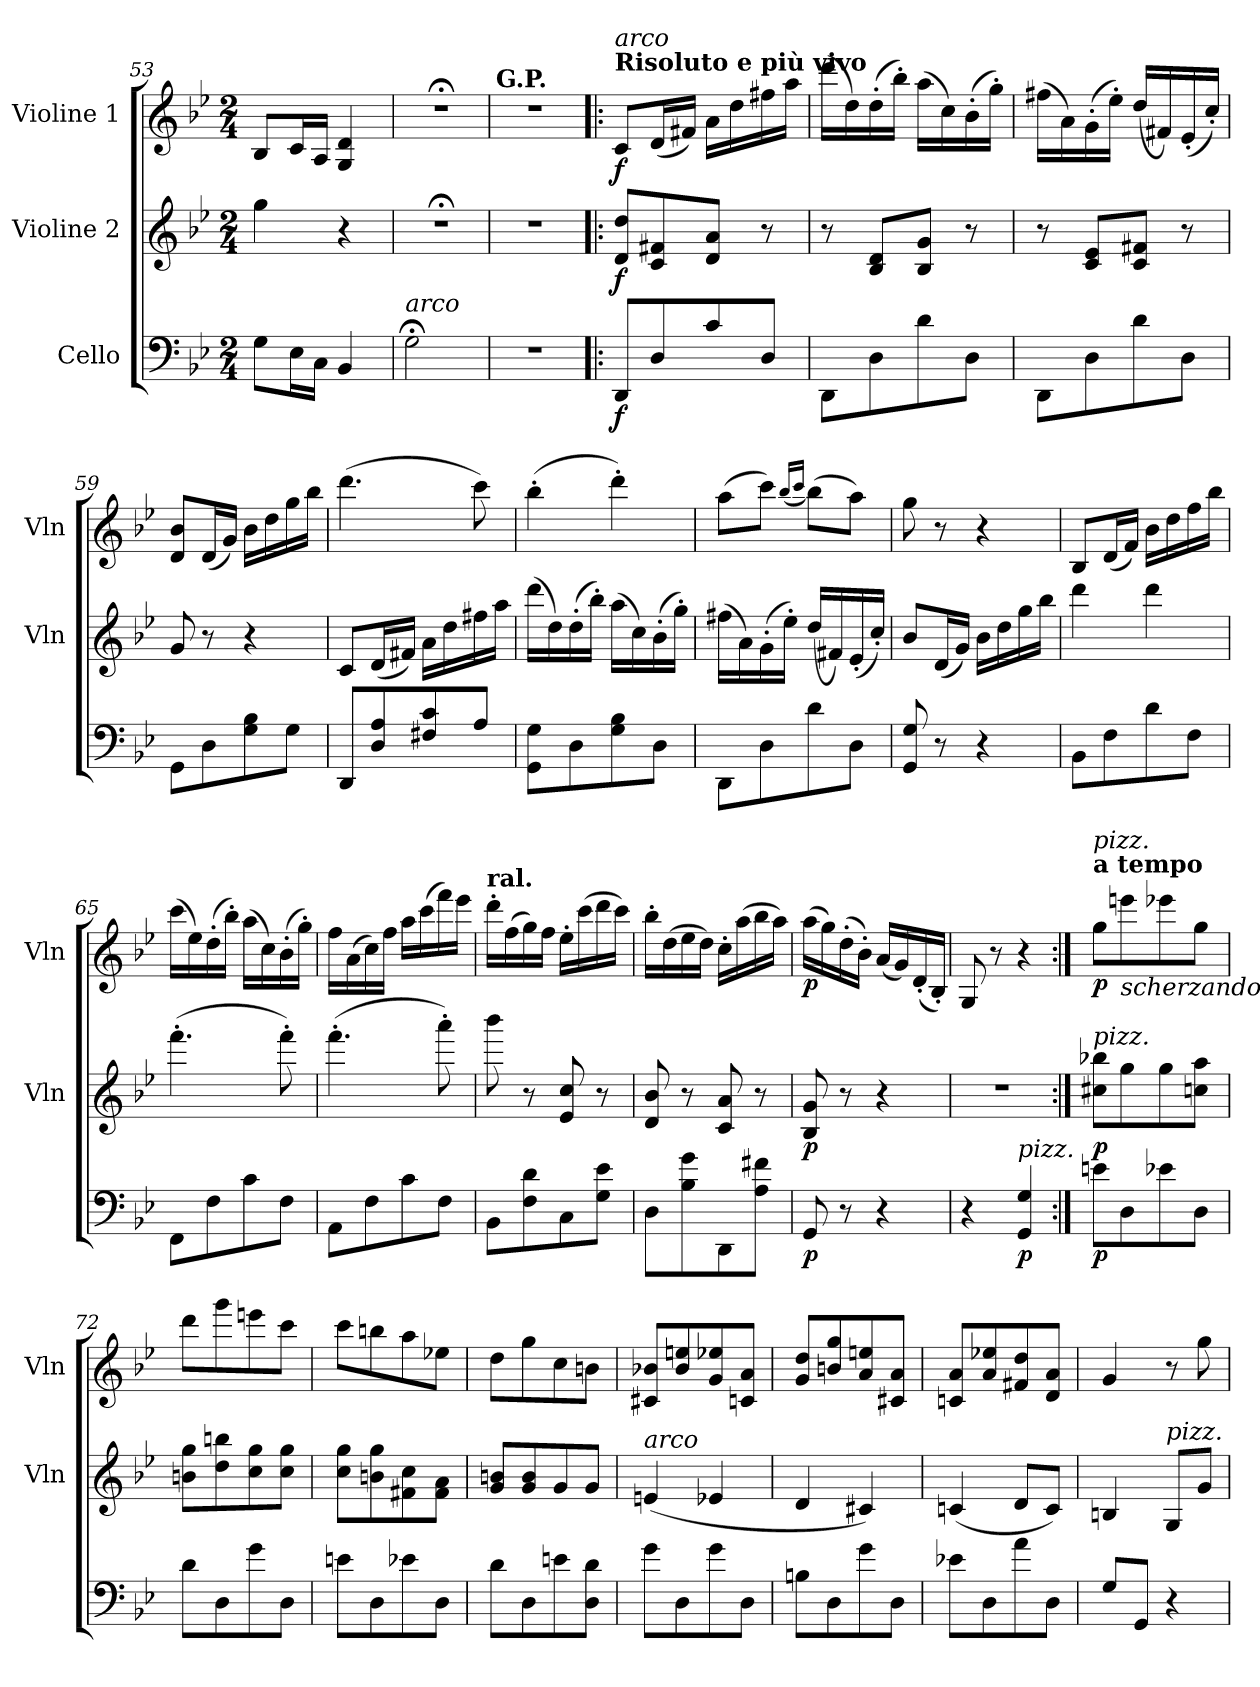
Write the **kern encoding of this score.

**kern	**dynam	**kern	**dynam	**kern	**dynam
*part3	*part3	*part2	*part2	*part1	*part1
*staff3	*staff3	*staff2	*staff2	*staff1	*staff1
*I"Cello	*	*I"Violine 2	*	*I"Violine 1	*
*	*	*I'Vln	*	*I'Vln	*
*clefF4	*	*clefG2	*	*clefG2	*
*k[b-e-]	*	*k[b-e-]	*	*k[b-e-]	*
*B-:	*	*B-:	*	*B-:	*
*M2/4	*	*M2/4	*	*M2/4	*
=53	=53	=53	=53	=53	=53
8GL	.	4gg	.	8B-L	.
16E-L	.	.	.	16cL	.
16CJJ	.	.	.	16AJJ	.
4BB-	.	4r	.	4G 4d	.
=54	=54	=54	=54	=54	=54
!LO:TX:a:i:t=arco	!	!	!	!	!
2G;<	.	2r;<	.	2r;<	.
=55	=55	=55	=55	=55	=55
!	!	!	!	!LO:TX:a:B:t=G.P.	!
2r	.	2r	.	2r	.
=56!|:	=56!|:	=56!|:	=56!|:	=56!|:	=56!|:
!	!	!	!	!LO:TX:a:B:t=Risoluto e più vivo	!
!	!	!	!	!LO:TX:a:i:t=arco	!
!	!LO:DY:b	!	!LO:DY:b	!	!LO:DY:b
8DDL	f	8d 8ddL	f	8cL	f
8D	.	8c 8f#X	.	(<16dL	.
.	.	.	.	16f#XJJ)	.
8c	.	8d 8aJ	.	16aLL	.
.	.	.	.	16dd	.
8DJ	.	8r	.	16ff#X	.
.	.	.	.	16aaJJ	.
=57	=57	=57	=57	=57	=57
8DDL	.	8r	.	(>16dddLL	.
.	.	.	.	16dd)	.
8D	.	8B- 8dL	.	(>16dd'	.
.	.	.	.	16bb-'JJ)	.
8d	.	8B- 8gJ	.	(>16aaLL	.
.	.	.	.	16cc)	.
8DJ	.	8r	.	(>16b-'	.
.	.	.	.	16gg'JJ)	.
=58	=58	=58	=58	=58	=58
8DDL	.	8r	.	(>16ff#XLL	.
.	.	.	.	16a)	.
8D	.	8c 8e-L	.	(>16g'	.
.	.	.	.	16ee-'JJ)	.
8d	.	8c 8f#XJ	.	(<16ddLL	.
.	.	.	.	16f#X)	.
8DJ	.	8r	.	(<16e-'	.
.	.	.	.	16cc'JJ)	.
=59	=59	=59	=59	=59	=59
8GGL	.	8g	.	8d 8b-L	.
8D	.	8r	.	(<16dL	.
.	.	.	.	16gJJ)	.
8G 8B-	.	4r	.	16b-LL	.
.	.	.	.	16dd	.
8GJ	.	.	.	16gg	.
.	.	.	.	16bb-JJ	.
!!LO:LB:g=z
=60	=60	=60	=60	=60	=60
8DDL	.	8cL	.	(>4.ddd	.
8D 8A	.	(<16dL	.	.	.
.	.	16f#XJJ)	.	.	.
8F#X 8c	.	16aLL	.	.	.
.	.	16dd	.	.	.
8AJ	.	16ff#X	.	8ccc)	.
.	.	16aaJJ	.	.	.
=61	=61	=61	=61	=61	=61
8GG 8GL	.	(>16dddLL	.	(>4bb-'	.
.	.	16dd)	.	.	.
8D	.	(>16dd'	.	.	.
.	.	16bb-'JJ)	.	.	.
8G 8B-	.	(>16aaLL	.	4ddd')	.
.	.	16cc)	.	.	.
8DJ	.	(>16b-'	.	.	.
.	.	16gg'JJ)	.	.	.
=62	=62	=62	=62	=62	=62
8DDL	.	(>16ff#XLL	.	(>8aaL	.
.	.	16a)	.	.	.
8D	.	(>16g'	.	8cccJ)	.
.	.	16ee-'JJ)	.	.	.
.	.	.	.	(>16qbb-LL	.
.	.	.	.	16qcccJJ	.
8d	.	(>16ddLL	.	(>8bb-L)	.
.	.	16f#X)	.	.	.
8DJ	.	(>16e-'	.	8aaJ)	.
.	.	16cc'JJ)	.	.	.
=63	=63	=63	=63	=63	=63
8GG 8G	.	8b-L	.	8gg	.
8r	.	(>16dL	.	8r	.
.	.	16gJJ)	.	.	.
4r	.	16b-LL	.	4r	.
.	.	16dd	.	.	.
.	.	16gg	.	.	.
.	.	16bb-JJ	.	.	.
!!LO:LB:g=z
=64	=64	=64	=64	=64	=64
8BB-L	.	4ddd	.	8B-L	.
8F	.	.	.	(<16dL	.
.	.	.	.	16fJJ)	.
8d	.	4ddd	.	16b-LL	.
.	.	.	.	16dd	.
8FJ	.	.	.	16ff	.
.	.	.	.	16bb-JJ	.
=65	=65	=65	=65	=65	=65
8FFL	.	(>4.fff'	.	(>16cccLL	.
.	.	.	.	16ee-)	.
8F	.	.	.	(>16dd'	.
.	.	.	.	16bb-'JJ)	.
8c	.	.	.	(>16aaLL	.
.	.	.	.	16cc)	.
8FJ	.	8fff')	.	(>16b-'	.
.	.	.	.	16gg'JJ)	.
=66	=66	=66	=66	=66	=66
8AAL	.	(>4.fff'	.	16ffLL	.
.	.	.	.	(>16a	.
8F	.	.	.	16cc)	.
.	.	.	.	16ffJJ	.
8c	.	.	.	16aaLL	.
.	.	.	.	(>16ccc	.
8FJ	.	8aaa')	.	16fff)	.
.	.	.	.	16eee-JJ	.
=67	=67	=67	=67	=67	=67
!	!	!	!	!LO:TX:a:B:t=ral.	!
8BB-L	.	8bbb-	.	16ddd'LL	.
.	.	.	.	(>16ff	.
8F 8d	.	8r	.	16gg)	.
.	.	.	.	16ffJJ	.
8C	.	8e- 8cc	.	16ee-'LL	.
.	.	.	.	(>16ccc	.
8G 8e-J	.	8r	.	16ddd	.
.	.	.	.	16cccJJ)	.
!!LO:LB:g=z
=68	=68	=68	=68	=68	=68
8DL	.	8d 8b-	.	16bb-'LL	.
.	.	.	.	(>16dd	.
8B- 8g	.	8r	.	16ee-	.
.	.	.	.	16ddJJ)	.
8DD	.	8c 8a	.	16cc'LL	.
.	.	.	.	(>16aa	.
8A 8f#XJ	.	8r	.	16bb-	.
.	.	.	.	16aaJJ)	.
=69	=69	=69	=69	=69	=69
!	!LO:DY:b	!	!LO:DY:b	!	!LO:DY:b
8GG	p	8B- 8g	p	(>16aaLL	p
.	.	.	.	16gg)	.
8r	.	8r	.	(>16dd'	.
.	.	.	.	16b-'JJ)	.
4r	.	4r	.	(<16aLL	.
.	.	.	.	16g)	.
.	.	.	.	(<16d'	.
.	.	.	.	16B-'JJ)	.
=70	=70	=70	=70	=70	=70
4r	.	2r	.	8G	.
.	.	.	.	8r	.
!LO:TX:a:i:t=pizz.	!	!	!	!	!
!	!LO:DY:b	!	!	!	!
4GG 4G	p	.	.	4r	.
=71:|!	=71:|!	=71:|!	=71:|!	=71:|!	=71:|!
!	!	!	!	!LO:TX:a:B:t=a tempo	!
!	!	!	!	!LO:TX:a:i:t=pizz.	!
!	!	!LO:TX:a:i:t=pizz.	!	!	!
!	!LO:DY:b	!	!LO:DY:b	!	!LO:DY:b
8eL	p	8cc#X 8bb-XL	p	8ggL	p
!	!	!	!	!LO:TX:b:i:t=scherzando	!
8D	.	8gg	.	8eee	.
8e-X	.	8gg	.	8eee-X	.
8DJ	.	8ccn 8aaJ	.	8ggJ	.
!!LO:LB:g=z
=72	=72	=72	=72	=72	=72
8dL	.	8b 8ggL	.	8dddL	.
8D	.	8dd 8bb	.	8ggg	.
8g	.	8cc 8gg	.	8eeen	.
8DJ	.	8cc 8ggJ	.	8cccJ	.
=73	=73	=73	=73	=73	=73
8eL	.	8cc 8ggL	.	8cccL	.
8D	.	8b 8gg	.	8bb	.
8e-X	.	8f# 8cc	.	8aa	.
8DJ	.	8f# 8aJ	.	8ee-XJ	.
=74	=74	=74	=74	=74	=74
8dL	.	8g 8bL	.	8ddL	.
8D	.	8g 8b	.	8gg	.
8e	.	8g	.	8cc	.
8D 8dJ	.	8gJ	.	8bJ	.
=75	=75	=75	=75	=75	=75
!	!	!LO:TX:a:i:t=arco	!	!	!
8gL	.	(<4e	.	8c#X 8b-XL	.
8D	.	.	.	8b- 8ee	.
8g	.	4e-X	.	8g 8ee-X	.
8DJ	.	.	.	8cn 8aJ	.
=76	=76	=76	=76	=76	=76
8BL	.	4d	.	8g 8ddL	.
8D	.	.	.	8b 8gg	.
8g	.	4c#X)	.	8a 8ee	.
8DJ	.	.	.	8c#X 8aJ	.
=77	=77	=77	=77	=77	=77
8e-XL	.	(<4cn	.	8cn 8aL	.
8D	.	.	.	8a 8ee-X	.
8a	.	8dL	.	8f# 8dd	.
8DJ	.	8cJ)	.	8d 8aJ	.
=78	=78	=78	=78	=78	=78
8GL	.	4B	.	4g	.
8GGJ	.	.	.	.	.
!	!	!LO:TX:a:i:t=pizz.	!	!	!
4r	.	8GL	.	8r	.
.	.	8gJ	.	8gg	.
=	=	=	=	=	=
*-	*-	*-	*-	*-	*-
